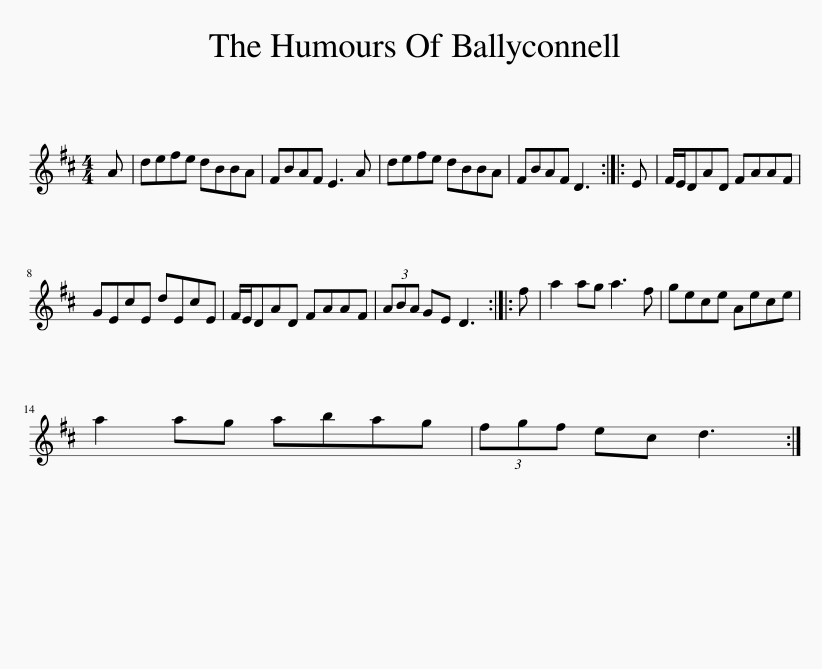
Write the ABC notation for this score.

X:1
L:1/8
M:4/4
I:linebreak $
K:D
V:1 treble
V:1
 A | defe dBBA | FBAF E3 A | defe dBBA | FBAF D3 :: %5
 E | F/E/DAD FAAF |$ GEcE dEcE | F/E/DAD FAAF | (3ABA GE D3 :: %10
 f | a2 ag a3 f | gece Aece |$ a2 ag abag | (3fgf ec d3 :| %15
